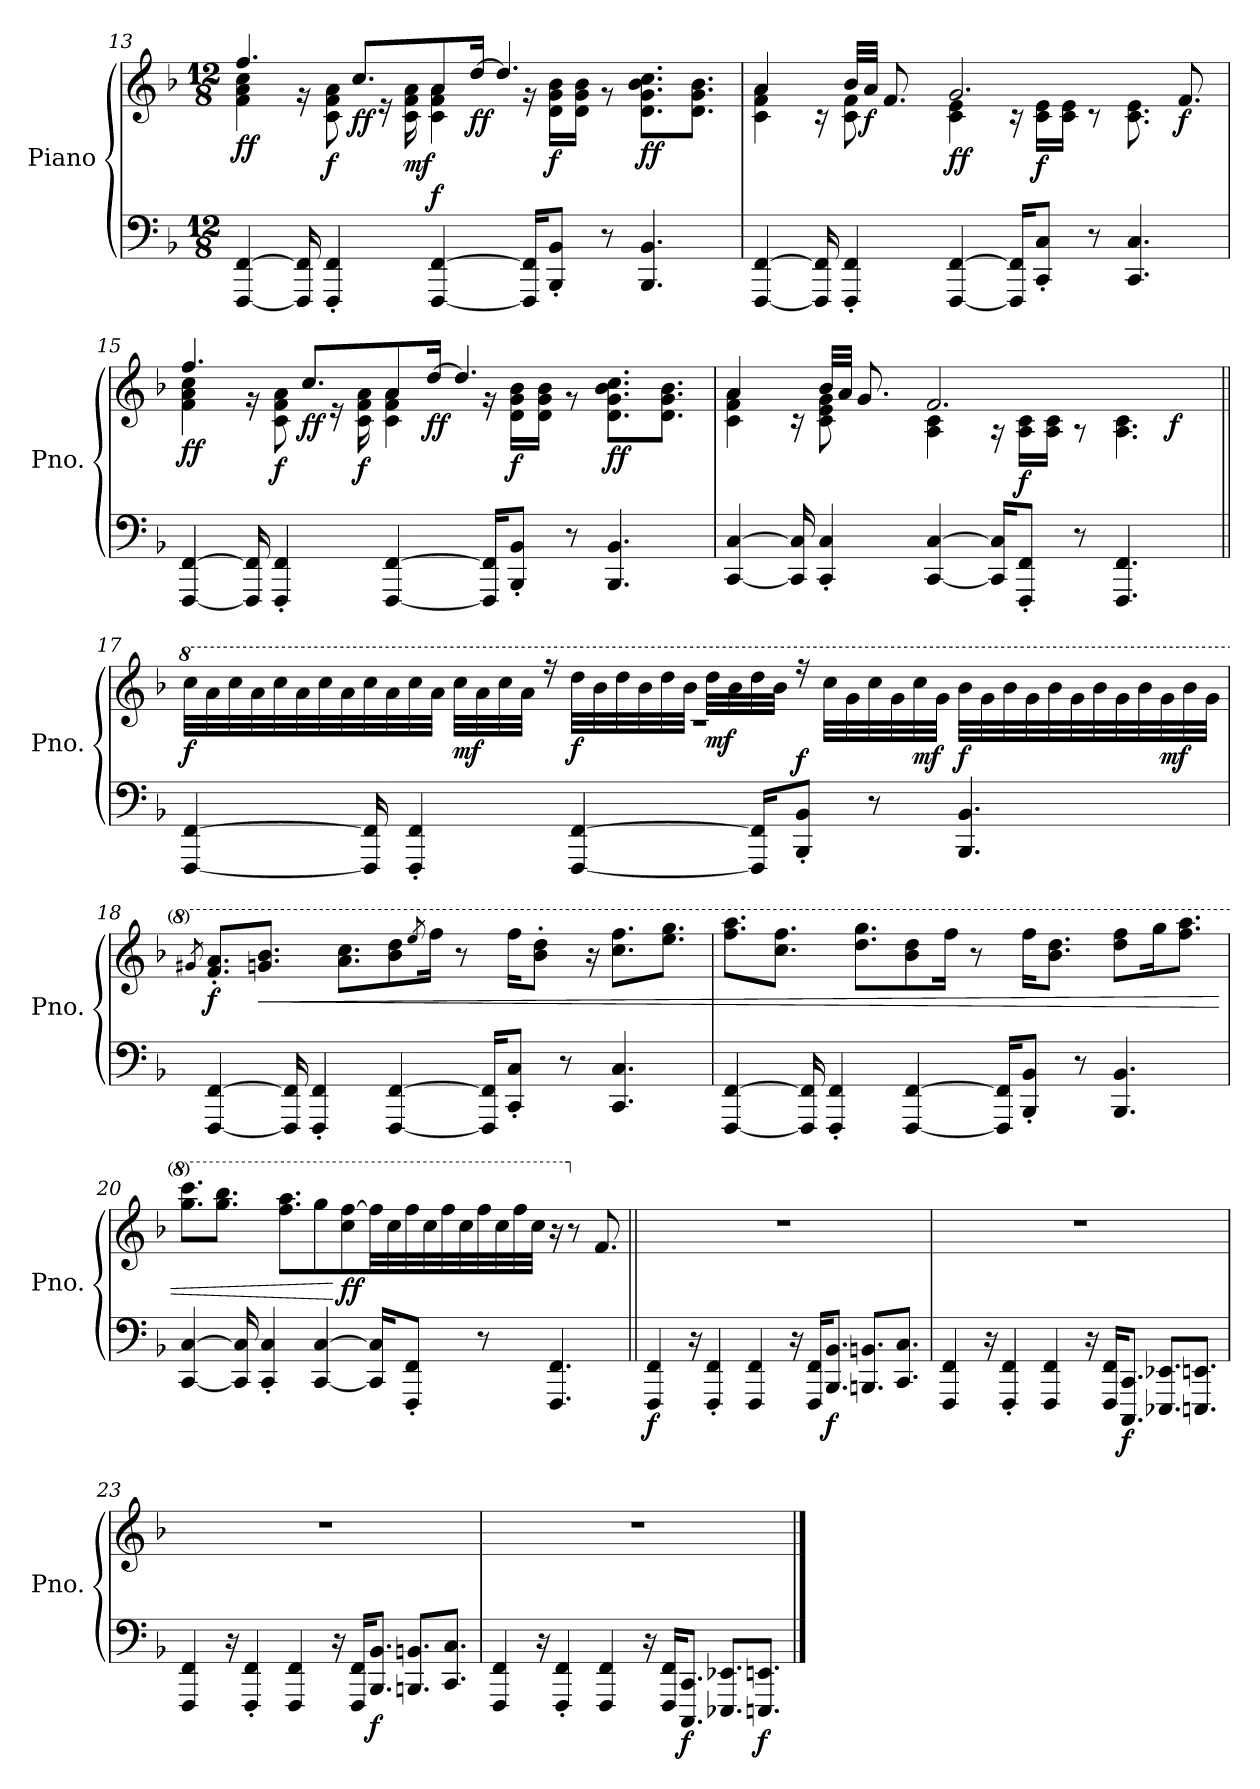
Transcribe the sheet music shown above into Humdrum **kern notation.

**kern	**kern	**dynam
*part1	*part1	*part1
*staff2	*staff1	*staff1/2
*I"Piano	*	*
*I'Pno.	*	*
!!LO:LB:g=z
*clefF4	*clefG2	*
*k[b-]	*k[b-]	*
*M12/8	*M12/8	*
=13	=13	=13
*	*^	*
!	!	!	!LO:DY:b
[4FFF/ [4FF/	4.ff/	4f\ 4a\ 4cc\	ff
16FFF/] 16FF/]	.	16r	.
!	!	!	!LO:DY:b
4FFF/' 4FF/'	.	8c\ 8f\ 8a\	f
!	!	!	!LO:DY:b
.	8.cc/L	.	ff
.	.	16r	.
!	!	!	!LO:DY:b
.	.	16c\ 16f\ 16a\	mf
!	!	!	!LO:DY:b
[4FFF/ [4FF/	8a/	4c\ 4f\ 4a\	f
!	!	!	!LO:DY:b
.	[16dd/Jk	.	ff
.	4.dd/]	.	.
16FFF]/ 16FF]/KL	.	16r	.
!	!	!	!LO:DY:b
8BBB-'/ 8BB-'/J	.	16d\ 16g\ 16b-\LL	f
.	.	16d\ 16g\ 16b-\JJ	.
8r	.	8r	.
!	!	!	!LO:DY:b
4.BBB-/ 4.BB-/	8.ryy	8.d\ 8.g\ 8.b-\ 8.cc\L	ff
.	8.ryy	8.d\ 8.g\ 8.b-\J	.
=14	=14	=14	=14
[4FFF/ [4FF/	4a/	4c\ 4f\ 4a\	.
16FFF/] 16FF/]	16rc	16ryy	.
4FFF/' 4FF/'	32b-/LLL	8c\ 8f\	.
!	!	!	!LO:DY:b
.	32a/JJJ	.	f
.	8.f/	.	.
.	.	8ryy	.
!	!	!	!LO:DY:b
[4FFF/ [4FF/	2.g/	4c\ 4e\	ff
16FFF]/ 16FF]/KL	.	16r	.
!	!	!	!LO:DY:b
8CC'/ 8C'/J	.	16c\ 16e\LL	f
.	.	16c\ 16e\JJ	.
8r	.	8r	.
4.CC/ 4.C/	.	8.c\ 8.e\	.
!	!	!	!LO:DY:b
.	8.f/	8.ryy	f
!!LO:LB:g=z	!!
=15	=15	=15	=15
!	!	!	!LO:DY:b
[4FFF/ [4FF/	4.ff/	4f\ 4a\ 4cc\	ff
16FFF/] 16FF/]	.	16r	.
!	!	!	!LO:DY:b
4FFF/' 4FF/'	.	8c\ 8f\ 8a\	f
!	!	!	!LO:DY:b
.	8.cc/L	.	ff
.	.	16r	.
!	!	!	!LO:DY:b
.	.	16c\ 16f\ 16a\	f
[4FFF/ [4FF/	8a/	4c\ 4f\ 4a\	.
!	!	!	!LO:DY:b
.	[16dd/Jk	.	ff
.	4.dd/]	.	.
16FFF]/ 16FF]/KL	.	16r	.
!	!	!	!LO:DY:b
8BBB-'/ 8BB-'/J	.	16d\ 16g\ 16b-\LL	f
.	.	16d\ 16g\ 16b-\JJ	.
8r	.	8r	.
!	!	!	!LO:DY:b
4.BBB-/ 4.BB-/	8.ryy	8.d\ 8.g\ 8.b-\ 8.cc\L	ff
.	8.ryy	8.d\ 8.g\ 8.b-\J	.
=16	=16	=16	=16
[4CC/ [4C/	4a/	4c\ 4f\ 4a\	.
16CC/] 16C/]	16rc	16ryy	.
4CC/' 4C/'	32b-/LLL	8c\ 8e\ 8g\	.
.	32a/JJJ	.	.
.	8.g/	.	.
.	.	8ryy	.
[4CC/ [4C/	2.f/	4A\ 4c\	.
16CC]/ 16C]/KL	.	16r	.
!	!	!	!LO:DY:b
8FFF'/ 8FF'/J	.	16A\ 16c\LL	f
.	.	16A\ 16c\JJ	.
8r	.	8r	.
4.FFF/ 4.FF/	.	4.A\ 4.c\	.
!	!	!	!LO:DY:b
.	8.ryy	.	f
!!LO:LB:g=z	!!
=17||	=17||	=17||	=17||
*	*8va	*	*
!	!	!	!LO:DY:b
[4FFF/ [4FF/	32ccc\LLL	1.r	f
.	32aa\	.	.
.	32ccc\	.	.
.	32aa\	.	.
.	32ccc\	.	.
.	32aa\	.	.
.	32ccc\	.	.
.	32aa\	.	.
16FFF/] 16FF/]	32ccc\	.	.
.	32aa\	.	.
4FFF/' 4FF/'	32ccc\	.	.
.	32aa\JJJ	.	.
!	!	!	!LO:DY:b
.	32ccc\LLL	.	mf
.	32aa\	.	.
.	32ccc\	.	.
.	32aa\JJJ	.	.
.	16r	.	.
!	!	!	!LO:DY:b
[4FFF/ [4FF/	32ddd\LLL	.	f
.	32bb-\	.	.
.	32ddd\	.	.
.	32bb-\	.	.
.	32ddd\	.	.
.	32bb-\JJJ	.	.
!	!	!	!LO:DY:b
.	32ddd\LLL	.	mf
.	32bb-\	.	.
16FFF]/ 16FF]/KL	32ddd\	.	.
.	32bb-\JJJ	.	.
!	!	!	!LO:DY:a=2
8BBB-'/ 8BB-'/J	16r	.	f
.	32ccc\LLL	.	.
.	32gg\	.	.
8r	32ccc\	.	.
.	32gg\	.	.
!	!	!	!LO:DY:b
.	32ccc\	.	mf
.	32gg\JJJ	.	.
!	!	!	!LO:DY:b
4.BBB-/ 4.BB-/	32bb-\LLL	.	f
.	32gg\	.	.
.	32bb-\	.	.
.	32gg\	.	.
.	32bb-\	.	.
.	32gg\	.	.
.	32bb-\	.	.
.	32gg\	.	.
.	32bb-\	.	.
!	!	!	!LO:DY:b
.	32gg\	.	mf
.	32bb-\	.	.
.	32gg\JJJ	.	.
*	*v	*v	*
!!LO:LB:g=z
=18	=18	=18
.	8qgg#X/	.
!	!	!LO:DY:b
[4FFF/ [4FF/	8.ff/' 8.aa/'L	f
!	!	!LO:HP:b
.	8.ggn/ 8.bb-/J	<
16FFF/] 16FF/]	.	.
4FFF/' 4FF/'	.	.
.	8.aa\ 8.ccc\L	.
[4FFF/ [4FF/	8bb-\ 8ddd\	.
.	8qeee/	.
.	16fff\Jk	.
.	8r	.
16FFF]/ 16FF]/KL	.	.
8CC'/ 8C'/J	16fff\KL	.
.	8bb-\' 8ddd\'J	.
8r	.	.
.	16r	.
4.CC/ 4.C/	8.ccc\ 8.fff\L	.
.	8.eee\ 8.ggg\J	.
=19	=19	=19
[4FFF/ [4FF/	8.fff\ 8.aaa\L	.
.	8.ccc\ 8.fff\J	.
16FFF/] 16FF/]	.	.
4FFF/' 4FF/'	.	.
.	8.ddd\ 8.ggg\L	.
[4FFF/ [4FF/	8bb-\ 8ddd\	.
.	16fff\Jk	.
.	8r	.
16FFF]/ 16FF]/KL	.	.
8BBB-'/ 8BB-'/J	16fff\KL	.
.	8.bb-\ 8.ddd\J	.
8r	.	.
4.BBB-/ 4.BB-/	8ddd\ 8fff\L	.
.	16ggg\K	.
.	8.fff\ 8.aaa\J	.
!!LO:PB:g=z
=20	=20	=20
[4CC/ [4C/	8.ggg\ 8.cccc\L	.
.	8.ggg\ 8.bbb-\J	.
16CC/] 16C/]	.	.
4CC/' 4C/'	.	.
.	8.fff\ 8.aaa\L	.
[4CC/ [4C/	8ggg\	.
!	!	!LO:DY:n=1:b
.	8ccc\ [8fff\	[ ff
16CC]/ 16C]/KL	32fff\LL]	.
.	32ccc\	.
8FFF'/ 8FF'/J	32fff\	.
.	32ccc\	.
.	32fff\	.
.	32ccc\	.
8r	32fff\	.
.	32ccc\	.
.	32fff\	.
.	32ccc\JJJ	.
4.FFF/ 4.FF/	16r	.
*	*X8va	*
.	8r	.
.	8.f/	.
!!LO:LB:g=z
=21||	=21||	=21||
!	!	!LO:DY:b=2
4FFF/ 4FF/	1.r	f
16r	.	.
4FFF/' 4FF/'	.	.
4FFF/ 4FF/	.	.
16r	.	.
16FFF/ 16FF/KL	.	.
!	!	!LO:DY:b=2
8.BBB-/ 8.BB-/J	.	f
8.BBBn/ 8.BBn/L	.	.
8.CC/ 8.C/J	.	.
=22	=22	=22
4FFF/ 4FF/	1.r	.
16r	.	.
4FFF/' 4FF/'	.	.
4FFF/ 4FF/	.	.
16r	.	.
16FFF/ 16FF/KL	.	.
!	!	!LO:DY:b=2
8.CCC/ 8.CC/J	.	f
8.EEE-X/ 8.EE-X/L	.	.
8.EEEn/ 8.EEn/J	.	.
!!LO:LB:g=z
=23	=23	=23
4FFF/ 4FF/	1.r	.
16r	.	.
4FFF/' 4FF/'	.	.
4FFF/ 4FF/	.	.
16r	.	.
16FFF/ 16FF/KL	.	.
!	!	!LO:DY:b=2
8.BBB-/ 8.BB-/J	.	f
8.BBBn/ 8.BBn/L	.	.
8.CC/ 8.C/J	.	.
=24	=24	=24
4FFF/ 4FF/	1.r	.
16r	.	.
4FFF/' 4FF/'	.	.
4FFF/ 4FF/	.	.
16r	.	.
16FFF/ 16FF/KL	.	.
!	!	!LO:DY:b=2
8.CCC/ 8.CC/J	.	f
8.EEE-X/ 8.EE-X/L	.	.
!	!	!LO:DY:b=2
8.EEEn/ 8.EEn/J	.	f
==	==	==
*-	*-	*-
